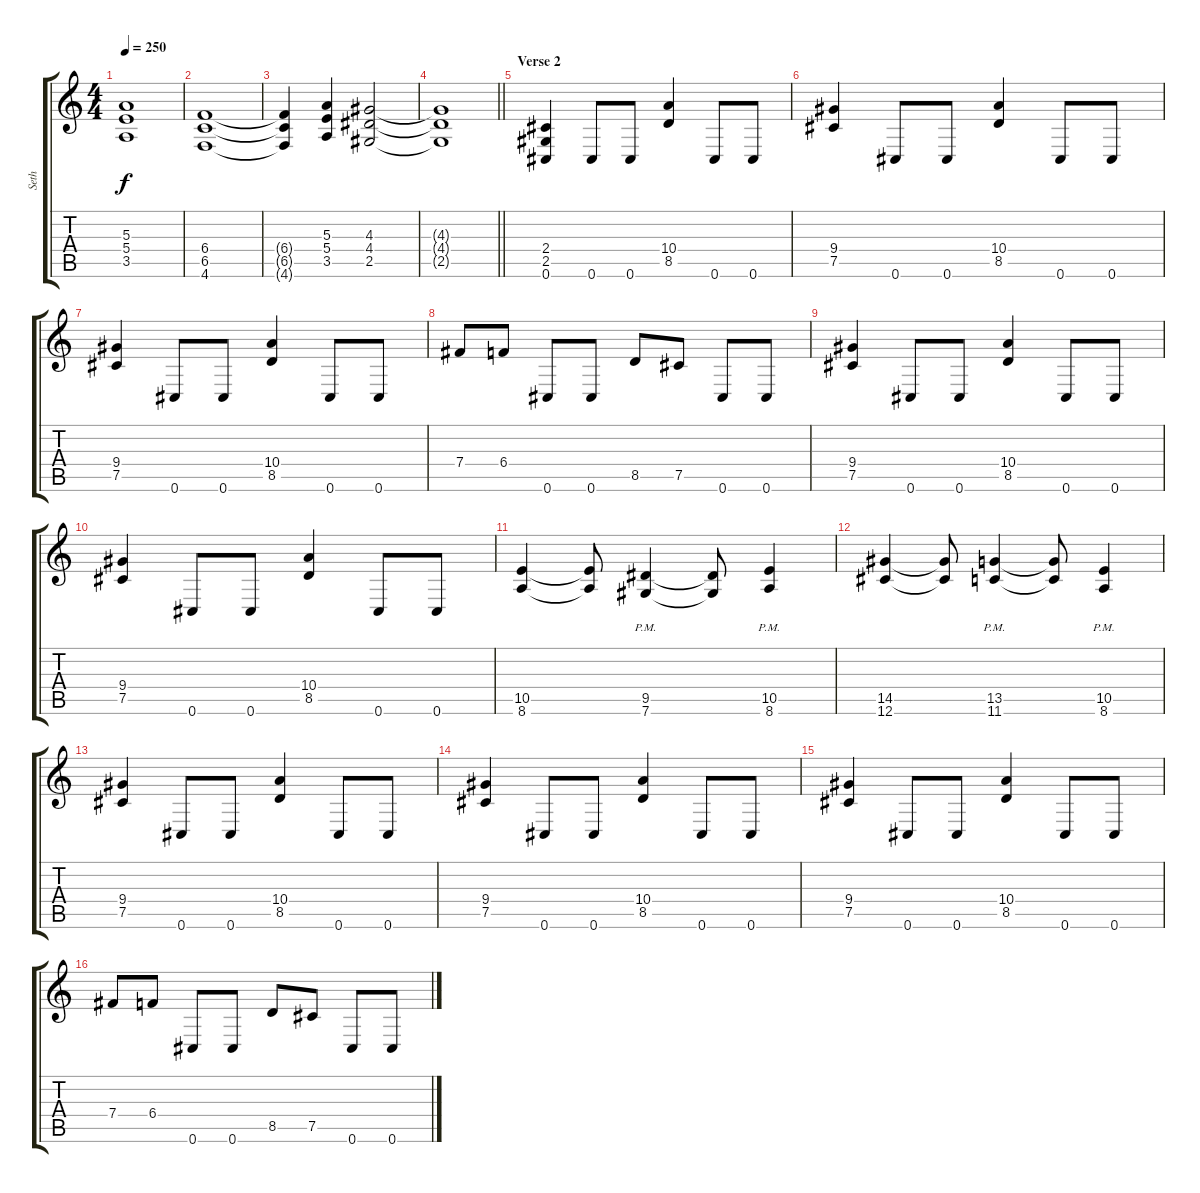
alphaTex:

\track ("Seth" "Seth") {instrument overdrivenguitar}
\staff {score tabs}
\tuning (Db4 Ab3 E3 B2 Gb2 Db2) {hide}
\ts (4 4)
\tempo 250
\clef g2
\ks c
(5.3{t} 5.4{t} 3.5{t}).1{dy f} |
(6.4 6.5 4.6).1 |
(6.4{t} 6.5{t} 4.6{t}).4 (5.3 5.4 3.5).4 (4.3 4.4 2.5).2 |
\barLineRight lightlight
(4.3{t} 4.4{t} 2.5{t}).1 |
\section ("" "Verse 2")
(2.4 2.5 0.6).4 0.6.8 0.6.8 (10.4 8.5).4 0.6.8 0.6.8 |
(9.4 7.5).4 0.6.8 0.6.8 (10.4 8.5).4 0.6.8 0.6.8 |
(9.4 7.5).4 0.6.8 0.6.8 (10.4 8.5).4 0.6.8 0.6.8 |
7.4.8 6.4.8 0.6.8 0.6.8 8.5.8 7.5.8 0.6.8 0.6.8 |
(9.4 7.5).4 0.6.8 0.6.8 (10.4 8.5).4 0.6.8 0.6.8 |
(9.4 7.5).4 0.6.8 0.6.8 (10.4 8.5).4 0.6.8 0.6.8 |
(10.5 8.6).4 (10.5{t} 8.6{t}).8 (9.5{pm} 7.6{pm}).4 (9.5{t} 7.6{t}).8 (10.5{pm} 8.6{pm}).4 |
(14.5 12.6).4 (14.5{t} 12.6{t}).8 (13.5{pm} 11.6{pm}).4 (13.5{t} 11.6{t}).8 (10.5{pm} 8.6{pm}).4 |
(9.4 7.5).4 0.6.8 0.6.8 (10.4 8.5).4 0.6.8 0.6.8 |
(9.4 7.5).4 0.6.8 0.6.8 (10.4 8.5).4 0.6.8 0.6.8 |
(9.4 7.5).4 0.6.8 0.6.8 (10.4 8.5).4 0.6.8 0.6.8 |
7.4.8 6.4.8 0.6.8 0.6.8 8.5.8 7.5.8 0.6.8 0.6.8
